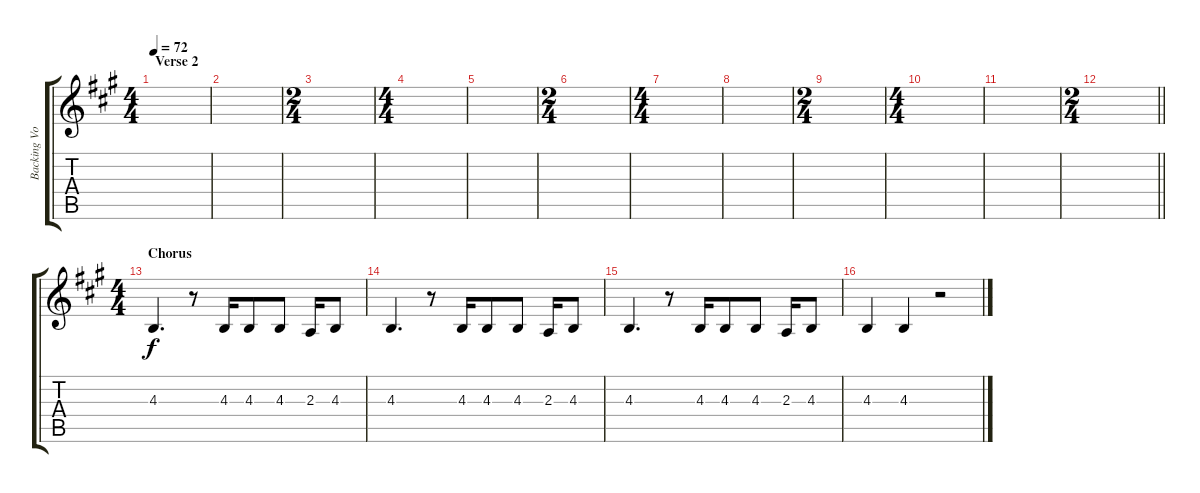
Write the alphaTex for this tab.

\track ("Backing Vocals (Bob Weston)" "Backing Vo") {instrument synthvoice}
\staff {score tabs}
\tuning (E4 B3 G3 D3 A2 E2) {hide}
\ts (4 4)
\section ("" "Verse 2")
\tempo 72
\clef g2
\ks f#minor
|
|
\ts (2 4)
|
\ts (4 4)
|
|
\ts (2 4)
|
\ts (4 4)
|
|
\ts (2 4)
|
\ts (4 4)
|
|
\ts (2 4)
\barLineRight lightlight
|
\ts (4 4)
\section ("" "Chorus")
4.3.4{d} r.8 4.3.16 4.3.8 4.3.8 2.3.16 4.3.8 |
4.3.4{d} r.8 4.3.16 4.3.8 4.3.8 2.3.16 4.3.8 |
4.3.4{d} r.8 4.3.16 4.3.8 4.3.8 2.3.16 4.3.8 |
4.3.4 4.3.4 r.2
